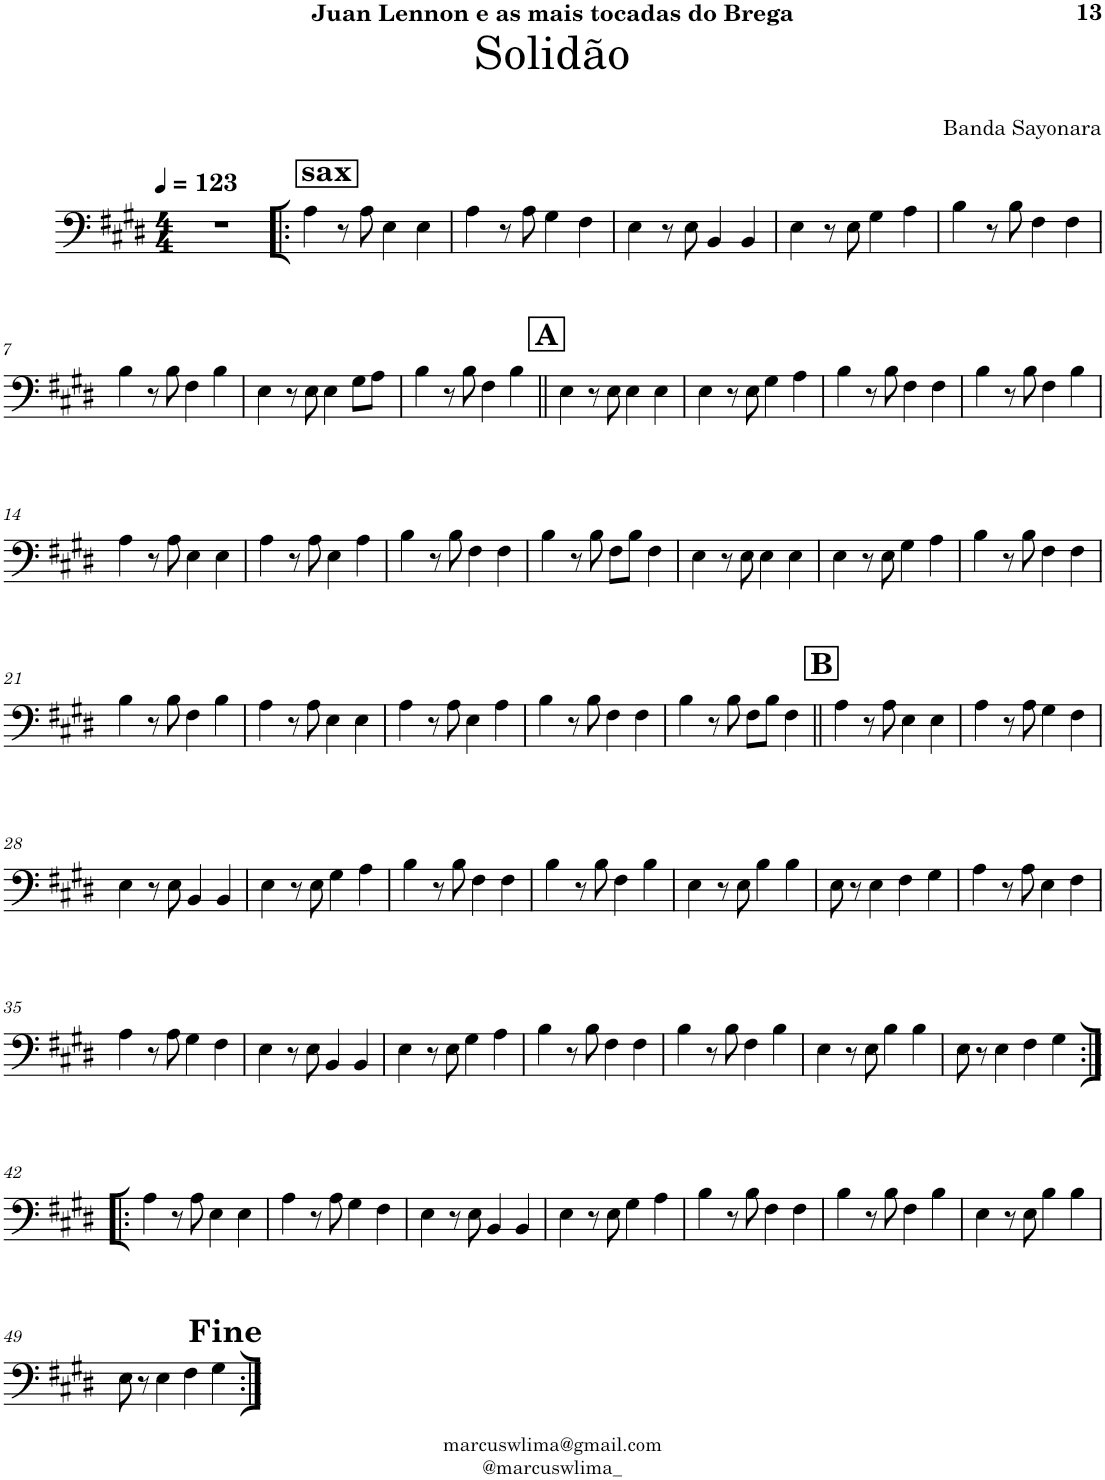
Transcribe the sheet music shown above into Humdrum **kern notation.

**kern
*part1
*staff1
*I"Electric Bass
*I'El. B.
!!LO:PB:g=z
*clefF4
*Trd7c12
*k[f#c#g#d#]
*M4/4
*MM123
=1
1r
!!LO:REH:place=s1:a:B:cj:fs=14:t=sax
=2!|:
4A\
8r
8A\
4E\
4E\
=3
4A\
8r
8A\
4G#\
4F#\
=4
4E\
8r
8E\
4BB/
4BB/
=5
4E\
8r
8E\
4G#\
4A\
=6
4B\
8r
8B\
4F#\
4F#\
!!LO:LB:g=z
=7
4B\
8r
8B\
4F#\
4B\
=8
4E\
8r
8E\
4E\
8G#\L
8A\J
=9
4B\
8r
8B\
4F#\
4B\
!!LO:REH:place=s1:a:B:cj:fs=14:t=A
=10||
4E\
8r
8E\
4E\
4E\
=11
4E\
8r
8E\
4G#\
4A\
=12
4B\
8r
8B\
4F#\
4F#\
=13
4B\
8r
8B\
4F#\
4B\
!!LO:LB:g=z
=14
4A\
8r
8A\
4E\
4E\
=15
4A\
8r
8A\
4E\
4A\
=16
4B\
8r
8B\
4F#\
4F#\
=17
4B\
8r
8B\
8F#\L
8B\J
4F#\
=18
4E\
8r
8E\
4E\
4E\
=19
4E\
8r
8E\
4G#\
4A\
=20
4B\
8r
8B\
4F#\
4F#\
!!LO:LB:g=z
=21
4B\
8r
8B\
4F#\
4B\
=22
4A\
8r
8A\
4E\
4E\
=23
4A\
8r
8A\
4E\
4A\
=24
4B\
8r
8B\
4F#\
4F#\
=25
4B\
8r
8B\
8F#\L
8B\J
4F#\
!!LO:REH:place=s1:a:B:cj:fs=14:t=B
=26||
4A\
8r
8A\
4E\
4E\
=27
4A\
8r
8A\
4G#\
4F#\
!!LO:LB:g=z
=28
4E\
8r
8E\
4BB/
4BB/
=29
4E\
8r
8E\
4G#\
4A\
=30
4B\
8r
8B\
4F#\
4F#\
=31
4B\
8r
8B\
4F#\
4B\
=32
4E\
8r
8E\
4B\
4B\
=33
8E\
8r
4E\
4F#\
4G#\
=34
4A\
8r
8A\
4E\
4F#\
!!LO:LB:g=z
=35
4A\
8r
8A\
4G#\
4F#\
=36
4E\
8r
8E\
4BB/
4BB/
=37
4E\
8r
8E\
4G#\
4A\
=38
4B\
8r
8B\
4F#\
4F#\
=39
4B\
8r
8B\
4F#\
4B\
=40
4E\
8r
8E\
4B\
4B\
=41
8E\
8r
4E\
4F#\
4G#\
!!LO:LB:g=z
=42:|!|:
4A\
8r
8A\
4E\
4E\
=43
4A\
8r
8A\
4G#\
4F#\
=44
4E\
8r
8E\
4BB/
4BB/
=45
4E\
8r
8E\
4G#\
4A\
=46
4B\
8r
8B\
4F#\
4F#\
=47
4B\
8r
8B\
4F#\
4B\
=48
4E\
8r
8E\
4B\
4B\
!!LO:LB:g=z
=49
8E\
8r
4E\
4F#\
4G#\
!LO:TX:a:t=<b><font size="15"/>Fine</b>
=:|!
*-
